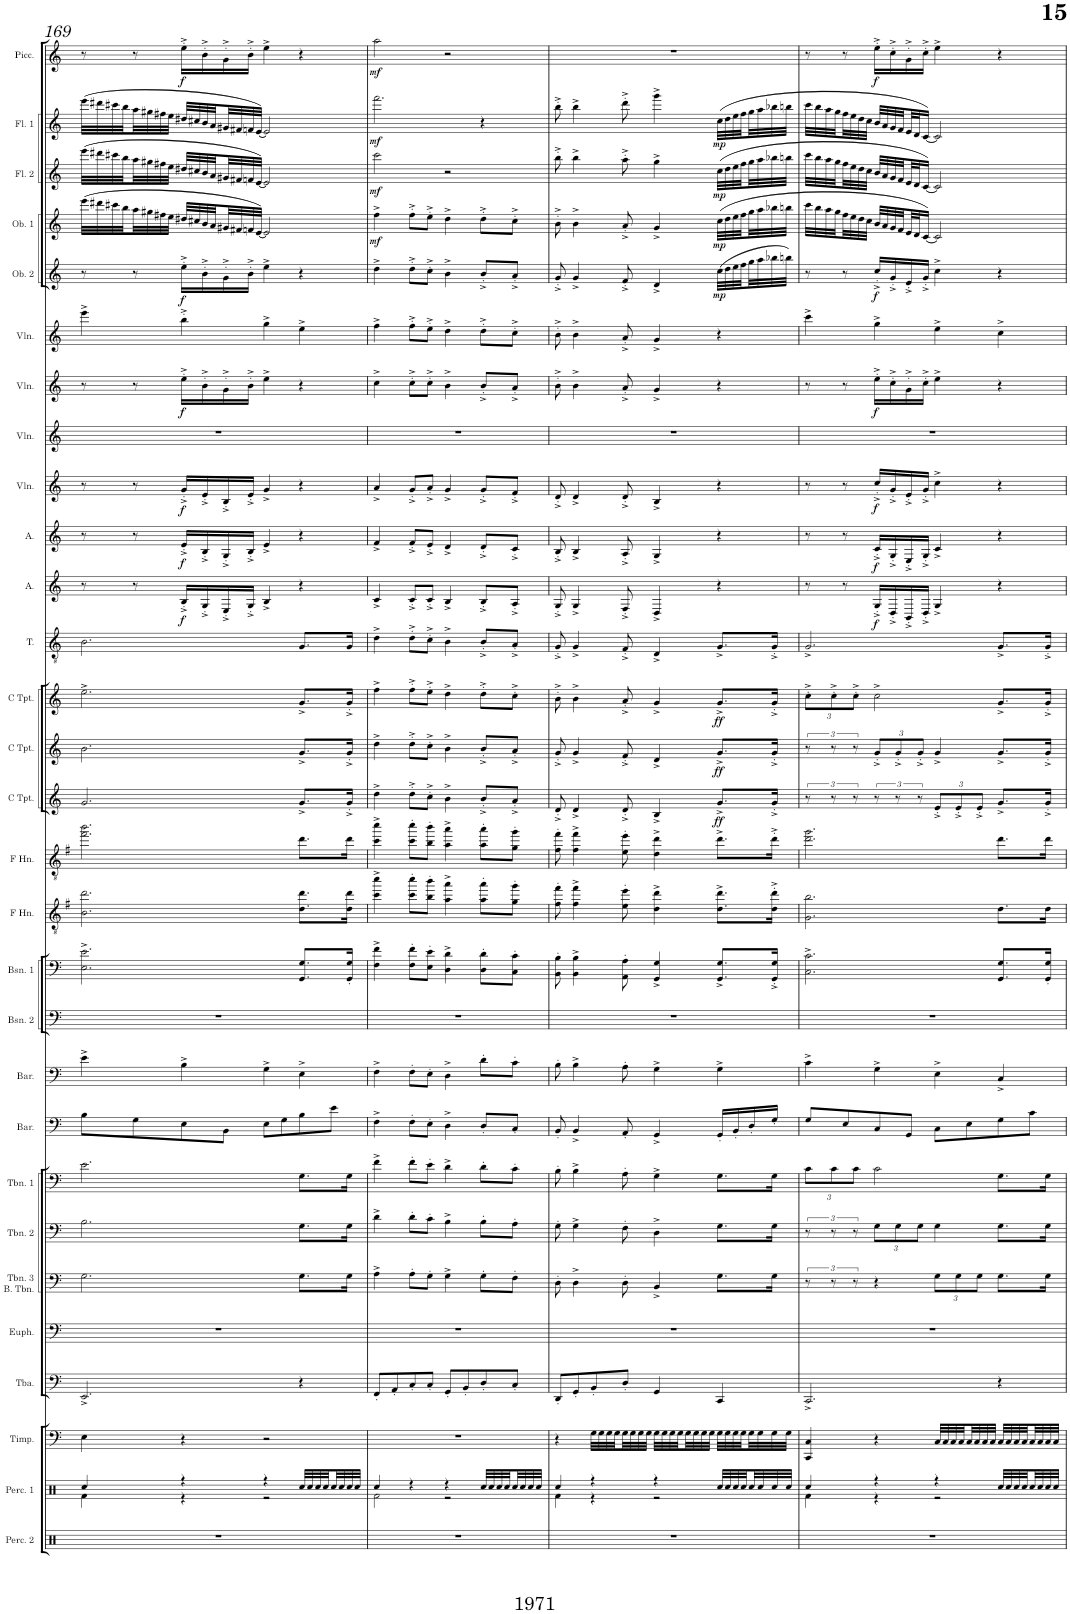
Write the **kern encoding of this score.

**kern	**kern	**kern	**kern	**kern	**kern	**kern	**kern	**kern	**kern	**kern	**kern	**kern	**kern	**kern	**dynam	**kern	**dynam	**kern	**dynam	**kern	**kern	**dynam	**kern	**dynam	**kern	**dynam	**kern	**kern	**dynam	**kern	**kern	**dynam	**kern	**dynam	**kern	**dynam	**kern	**dynam	**kern	**dynam
*part29	*part28	*part27	*part26	*part25	*part24	*part23	*part22	*part21	*part20	*part19	*part18	*part17	*part16	*part15	*part15	*part14	*part14	*part13	*part13	*part12	*part11	*part11	*part10	*part10	*part9	*part9	*part8	*part7	*part7	*part6	*part5	*part5	*part4	*part4	*part3	*part3	*part2	*part2	*part1	*part1
*staff29	*staff28	*staff27	*staff26	*staff25	*staff24	*staff23	*staff22	*staff21	*staff20	*staff19	*staff18	*staff17	*staff16	*staff15	*staff15	*staff14	*staff14	*staff13	*staff13	*staff12	*staff11	*staff11	*staff10	*staff10	*staff9	*staff9	*staff8	*staff7	*staff7	*staff6	*staff5	*staff5	*staff4	*staff4	*staff3	*staff3	*staff2	*staff2	*staff1	*staff1
*I"Percussion 2	*I"Percussion 1	*I"Timpani	*I"Tuba	*I"Euphonium	*I"Trombone 3 &amp; Bass Trombone	*I"Trombone 2	*I"Trombone 1	*I"Baritone	*I"Baritone	*I"Bassoon 2	*I"Bassoon 1	*I"Tenor	*I"Tenor	*I"C Trumpet	*	*I"C Trumpet	*	*I"C Trumpet	*	*I"Tenor	*I"Alto	*	*I"Alto	*	*I"Violin	*	*I"Violin	*I"Violin	*	*I"Violin	*I"Oboe 2	*	*I"Oboe 1	*	*I"Flute 2	*	*I"Flute 1	*	*I"Piccolo	*
*I'Perc. 2	*I'Perc. 1	*I'Timp.	*I'Tba.	*I'Euph.	*I'Tbn. 3 B. Tbn.	*I'Tbn. 2	*I'Tbn. 1	*I'Bar.	*I'Bar.	*I'Bsn. 2	*I'Bsn. 1	*I'T.	*I'T.	*I'C Tpt.	*	*I'C Tpt.	*	*I'C Tpt.	*	*I'T.	*I'A.	*	*I'A.	*	*I'Vln.	*	*I'Vln.	*I'Vln.	*	*I'Vln.	*I'Ob. 2	*	*I'Ob. 1	*	*I'Fl. 2	*	*I'Fl. 1	*	*I'Picc.	*
!!LO:PB:g=z
*clefX	*clefX	*clefF4	*clefF4	*clefF4	*clefF4	*clefF4	*clefF4	*clefF4	*clefF4	*clefF4	*clefF4	*clefGv2	*clefGv2	*clefG2	*	*clefG2	*	*clefG2	*	*clefGv2	*clefG2	*	*clefG2	*	*clefG2	*	*clefG2	*clefG2	*	*clefG2	*clefG2	*	*clefG2	*	*clefG2	*	*clefG2	*	*clefG2	*
*	*	*	*	*	*	*	*	*	*	*	*	*Trd4c7	*Trd4c7	*	*	*	*	*	*	*	*	*	*	*	*	*	*	*	*	*	*	*	*	*	*	*	*	*	*Trd-7c-12	*
*k[]	*k[]	*k[]	*k[]	*k[]	*k[]	*k[]	*k[]	*k[]	*k[]	*k[]	*k[]	*k[f#]	*k[f#]	*k[]	*	*k[]	*	*k[]	*	*k[]	*k[]	*	*k[]	*	*k[]	*	*k[]	*k[]	*	*k[]	*k[]	*	*k[]	*	*k[]	*	*k[]	*	*k[]	*
*M4/4	*M4/4	*M4/4	*M4/4	*M4/4	*M4/4	*M4/4	*M4/4	*M4/4	*M4/4	*M4/4	*M4/4	*M4/4	*M4/4	*M4/4	*	*M4/4	*	*M4/4	*	*M4/4	*M4/4	*	*M4/4	*	*M4/4	*	*M4/4	*M4/4	*	*M4/4	*M4/4	*	*M4/4	*	*M4/4	*	*M4/4	*	*M4/4	*
=169	=169	=169	=169	=169	=169	=169	=169	=169	=169	=169	=169	=169	=169	=169	=169	=169	=169	=169	=169	=169	=169	=169	=169	=169	=169	=169	=169	=169	=169	=169	=169	=169	=169	=169	=169	=169	=169	=169	=169	=169
*	*^	*	*	*	*	*	*	*	*	*	*	*	*	*	*	*	*	*	*	*	*	*	*	*	*	*	*	*	*	*	*	*	*	*	*	*	*	*	*	*
1r	4Rcc/	4Rf\	4E\	2.EE^/	1r	2.G\	2.B\	2.e\	8B\L	4e^\	1r	2.C\^ 2.e\^	2.B\ 2.dd\	2.ff#\ 2.bb\	2.g/	.	2.b\	.	2.ee^\	.	2.B\	8r	.	8r	.	8r	.	1r	8r	.	4eee^\	8r	.	(32eee\LLL	.	(32eee\LLL	.	(32eee\LLL	.	8r	.
.	.	.	.	.	.	.	.	.	.	.	.	.	.	.	.	.	.	.	.	.	.	.	.	.	.	.	.	.	.	.	.	.	.	32ddd#X\	.	32ddd#X\	.	32ddd#X\	.	.	.
.	.	.	.	.	.	.	.	.	.	.	.	.	.	.	.	.	.	.	.	.	.	.	.	.	.	.	.	.	.	.	.	.	.	32ccc#X\	.	32ccc#X\	.	32ccc#X\	.	.	.
.	.	.	.	.	.	.	.	.	.	.	.	.	.	.	.	.	.	.	.	.	.	.	.	.	.	.	.	.	.	.	.	.	.	32bb\	.	32bb\	.	32bb\	.	.	.
.	.	.	.	.	.	.	.	.	8G\	.	.	.	.	.	.	.	.	.	.	.	.	8r	.	8r	.	8r	.	.	8r	.	.	8r	.	32aa\	.	32aa\	.	32aa\	.	8r	.
.	.	.	.	.	.	.	.	.	.	.	.	.	.	.	.	.	.	.	.	.	.	.	.	.	.	.	.	.	.	.	.	.	.	32gg#X\	.	32gg#X\	.	32gg#X\	.	.	.
.	.	.	.	.	.	.	.	.	.	.	.	.	.	.	.	.	.	.	.	.	.	.	.	.	.	.	.	.	.	.	.	.	.	32ff#X\	.	32ff#X\	.	32ff#X\	.	.	.
.	.	.	.	.	.	.	.	.	.	.	.	.	.	.	.	.	.	.	.	.	.	.	.	.	.	.	.	.	.	.	.	.	.	32ee\JJJ	.	32ee\JJJ	.	32ee\JJJ	.	.	.
!	!	!	!	!	!	!	!	!	!	!	!	!	!	!	!	!	!	!	!	!	!	!	!LO:DY:b	!	!LO:DY:b	!	!LO:DY:b	!	!	!LO:DY:b	!	!	!LO:DY:b	!	!	!	!	!	!	!	!LO:DY:b
.	4r	4r	4r	.	.	.	.	.	8E\	4B^\	.	.	.	.	.	.	.	.	.	.	.	16B'^/LL	f	16e'^/LL	f	16g'^/LL	f	.	16ee'^\LL	f	4bb'^\	16ee'^\LL	f	32dd#X/LLL	.	32dd#X/LLL	.	32dd#X/LLL	.	16ee'^\LL	f
.	.	.	.	.	.	.	.	.	.	.	.	.	.	.	.	.	.	.	.	.	.	.	.	.	.	.	.	.	.	.	.	.	.	32cc#X/	.	32cc#X/	.	32cc#X/	.	.	.
.	.	.	.	.	.	.	.	.	.	.	.	.	.	.	.	.	.	.	.	.	.	16G'^/	.	16B'^/	.	16e'^/	.	.	16b'^\	.	.	16b'^\	.	32b/	.	32b/	.	32b/	.	16b'^\	.
.	.	.	.	.	.	.	.	.	.	.	.	.	.	.	.	.	.	.	.	.	.	.	.	.	.	.	.	.	.	.	.	.	.	32a/	.	32a/	.	32a/	.	.	.
.	.	.	.	.	.	.	.	.	8BB\J	.	.	.	.	.	.	.	.	.	.	.	.	16E'^/	.	16G'^/	.	16B'^/	.	.	16g'^\	.	.	16g'^\	.	32g#X/	.	32g#X/	.	32g#X/	.	16g'^\	.
.	.	.	.	.	.	.	.	.	.	.	.	.	.	.	.	.	.	.	.	.	.	.	.	.	.	.	.	.	.	.	.	.	.	32f#X/	.	32f#X/	.	32f#X/	.	.	.
.	.	.	.	.	.	.	.	.	.	.	.	.	.	.	.	.	.	.	.	.	.	16G'^/JJ	.	16B'^/JJ	.	16e'^/JJ	.	.	16b'^\JJ	.	.	16b'^\JJ	.	32fn/	.	32fn/	.	32fn/	.	16b'^\JJ	.
.	.	.	.	.	.	.	.	.	.	.	.	.	.	.	.	.	.	.	.	.	.	.	.	.	.	.	.	.	.	.	.	.	.	[32e/JJJ)	.	[32e/JJJ)	.	[32e/JJJ)	.	.	.
.	4r	2r	2r	.	.	.	.	.	8E\L	4G^\	.	.	.	.	.	.	.	.	.	.	.	4B^/	.	4e^/	.	4g^/	.	.	4ee^\	.	4gg^\	4ee^\	.	2e/]	.	2e/]	.	2e/]	.	4ee^\	.
.	.	.	.	.	.	.	.	.	8G\	.	.	.	.	.	.	.	.	.	.	.	.	.	.	.	.	.	.	.	.	.	.	.	.	.	.	.	.	.	.	.	.
.	32Rcc/LLL	.	.	4r	.	8.G\L	8.G\L	8.G\L	8B\	4E^\	.	8.GG/ 8.G/L	8.d\ 8.dd\L	8.dd\L	8.g^/L	.	8.g^/L	.	8.g^/L	.	8.G/L	4r	.	4r	.	4r	.	.	4r	.	4ee^\	4r	.	.	.	.	.	.	.	4r	.
.	32Rcc/	.	.	.	.	.	.	.	.	.	.	.	.	.	.	.	.	.	.	.	.	.	.	.	.	.	.	.	.	.	.	.	.	.	.	.	.	.	.	.	.
.	32Rcc/	.	.	.	.	.	.	.	.	.	.	.	.	.	.	.	.	.	.	.	.	.	.	.	.	.	.	.	.	.	.	.	.	.	.	.	.	.	.	.	.
.	32Rcc/	.	.	.	.	.	.	.	.	.	.	.	.	.	.	.	.	.	.	.	.	.	.	.	.	.	.	.	.	.	.	.	.	.	.	.	.	.	.	.	.
.	32Rcc/	.	.	.	.	.	.	.	8e\J	.	.	.	.	.	.	.	.	.	.	.	.	.	.	.	.	.	.	.	.	.	.	.	.	.	.	.	.	.	.	.	.
.	32Rcc/	.	.	.	.	.	.	.	.	.	.	.	.	.	.	.	.	.	.	.	.	.	.	.	.	.	.	.	.	.	.	.	.	.	.	.	.	.	.	.	.
.	32Rcc/	.	.	.	.	16G\Jk	16G\Jk	16G\Jk	.	.	.	16GG/' 16G/'Jk	16d\ 16dd\Jk	16dd\Jk	16g'^/Jk	.	16g'^/Jk	.	16g'^/Jk	.	16G/Jk	.	.	.	.	.	.	.	.	.	.	.	.	.	.	.	.	.	.	.	.
.	32Rcc/JJJ	.	.	.	.	.	.	.	.	.	.	.	.	.	.	.	.	.	.	.	.	.	.	.	.	.	.	.	.	.	.	.	.	.	.	.	.	.	.	.	.
=170	=170	=170	=170	=170	=170	=170	=170	=170	=170	=170	=170	=170	=170	=170	=170	=170	=170	=170	=170	=170	=170	=170	=170	=170	=170	=170	=170	=170	=170	=170	=170	=170	=170	=170	=170	=170	=170	=170	=170	=170	=170
!	!	!	!	!	!	!	!	!	!	!	!	!	!	!	!	!	!	!	!	!	!	!	!	!	!	!	!	!	!	!	!	!	!	!	!LO:DY:b	!	!LO:DY:b	!	!LO:DY:b	!	!LO:DY:b
1r	4Rcc/	2Rf\	1r	8FF'/L	1r	4A^\	4d^\	4f^\	4F^\	4F^\	1r	4F\^ 4f\^	4cc\^ 4ccc\^	4cc\^ 4ccc\^	4dd^\	.	4dd^\	.	4ff^\	.	4d^\	4c^/	.	4f^/	.	4a^/	.	1r	4cc^\	.	4ff^\	4dd^\	.	4ff^\	mf	2ccc\	mf	2.fff\	mf	2aa\	mf
.	.	.	.	8AA'/	.	.	.	.	.	.	.	.	.	.	.	.	.	.	.	.	.	.	.	.	.	.	.	.	.	.	.	.	.	.	.	.	.	.	.	.	.
.	4r	.	.	8C'/	.	8A'\L	8d'\L	8f'\L	8F'\L	8F'\L	.	8F\' 8f\'L	8cc\' 8ccc\'L	8cc\' 8ccc\'L	8dd'^\L	.	8dd'^\L	.	8ff'^\L	.	8d'^\L	8c'^/L	.	8f'^/L	.	8g'^/L	.	.	8cc'^\L	.	8ff'^\L	8dd'^\L	.	8ff'^\L	.	.	.	.	.	.	.
.	.	.	.	8C'/J	.	8G'\J	8c'\J	8e'\J	8E'\J	8E'\J	.	8E\' 8e\'J	8b\' 8bb\'J	8b\' 8bb\'J	8cc'^\J	.	8cc'^\J	.	8ee'^\J	.	8c'^\J	8c'^/J	.	8e'^/J	.	8a'^/J	.	.	8cc'^\J	.	8ee'^\J	8cc'^\J	.	8ee'^\J	.	.	.	.	.	.	.
.	4r	2r	.	8GG'/L	.	4G^\	4B^\	4d^\	4D^\	4D^\	.	4D\^ 4d\^	4a\^ 4aa\^	4a\^ 4aa\^	4b^\	.	4b^\	.	4dd^\	.	4B^\	4B^/	.	4d^/	.	4g^/	.	.	4b^\	.	4dd^\	4b^\	.	4dd^\	.	2r	.	.	.	2r	.
.	.	.	.	8BB'/	.	.	.	.	.	.	.	.	.	.	.	.	.	.	.	.	.	.	.	.	.	.	.	.	.	.	.	.	.	.	.	.	.	.	.	.	.
.	32Rcc/LLL	.	.	8D'/	.	8G'\L	8B'\L	8d'\L	8D'/L	8d'\L	.	8D\' 8d\'L	8a\' 8aa\'L	8a\' 8aa\'L	8b'^/L	.	8b'^/L	.	8dd'^\L	.	8B'^/L	8B'^/L	.	8d'^/L	.	8g'^/L	.	.	8b'^/L	.	8dd'^\L	8b'^/L	.	8dd'^\L	.	.	.	4r	.	.	.
.	32Rcc/	.	.	.	.	.	.	.	.	.	.	.	.	.	.	.	.	.	.	.	.	.	.	.	.	.	.	.	.	.	.	.	.	.	.	.	.	.	.	.	.
.	32Rcc/	.	.	.	.	.	.	.	.	.	.	.	.	.	.	.	.	.	.	.	.	.	.	.	.	.	.	.	.	.	.	.	.	.	.	.	.	.	.	.	.
.	32Rcc/	.	.	.	.	.	.	.	.	.	.	.	.	.	.	.	.	.	.	.	.	.	.	.	.	.	.	.	.	.	.	.	.	.	.	.	.	.	.	.	.
.	32Rcc/	.	.	8C'/J	.	8F'\J	8A'\J	8c'\J	8C'/J	8c'\J	.	8C\' 8c\'J	8g\' 8gg\'J	8g\' 8gg\'J	8a'^/J	.	8a'^/J	.	8cc'^\J	.	8A'^/J	8A'^/J	.	8c'^/J	.	8f'^/J	.	.	8a'^/J	.	8cc'^\J	8a'^/J	.	8cc'^\J	.	.	.	.	.	.	.
.	32Rcc/	.	.	.	.	.	.	.	.	.	.	.	.	.	.	.	.	.	.	.	.	.	.	.	.	.	.	.	.	.	.	.	.	.	.	.	.	.	.	.	.
.	32Rcc/	.	.	.	.	.	.	.	.	.	.	.	.	.	.	.	.	.	.	.	.	.	.	.	.	.	.	.	.	.	.	.	.	.	.	.	.	.	.	.	.
.	32Rcc/JJJ	.	.	.	.	.	.	.	.	.	.	.	.	.	.	.	.	.	.	.	.	.	.	.	.	.	.	.	.	.	.	.	.	.	.	.	.	.	.	.	.
=171	=171	=171	=171	=171	=171	=171	=171	=171	=171	=171	=171	=171	=171	=171	=171	=171	=171	=171	=171	=171	=171	=171	=171	=171	=171	=171	=171	=171	=171	=171	=171	=171	=171	=171	=171	=171	=171	=171	=171	=171	=171
1r	4Rcc/	4Rf\	4r	8DD'/L	1r	8D'\	8G'\	8B'\	8BB'/	8B'\	1r	8BB\' 8B\'	8f#\' 8ff#\'	8f#\' 8ff#\'	8d'^/	.	8g'^/	.	8b'^\	.	8G'^/	8G'^/	.	8B'^/	.	8d'^/	.	1r	8b'^\	.	8b'^\	8g'^/	.	8b'^\	.	8bb'^\	.	8bb'^\	.	1r	.
.	.	.	.	8GG'/	.	4D^\	4G^\	4B^\	4BB^/	4B^\	.	4BB\^ 4B\^	4f#\^ 4ff#\^	4f#\^ 4ff#\^	4d^/	.	4g^/	.	4b^\	.	4G^/	4G^/	.	4B^/	.	4d^/	.	.	4b^\	.	4b^\	4g^/	.	4b^\	.	4bb^\	.	4bb^\	.	.	.
.	4r	4r	32G\LLL	8BB'/	.	.	.	.	.	.	.	.	.	.	.	.	.	.	.	.	.	.	.	.	.	.	.	.	.	.	.	.	.	.	.	.	.	.	.	.	.
.	.	.	32G\	.	.	.	.	.	.	.	.	.	.	.	.	.	.	.	.	.	.	.	.	.	.	.	.	.	.	.	.	.	.	.	.	.	.	.	.	.	.
.	.	.	32G\	.	.	.	.	.	.	.	.	.	.	.	.	.	.	.	.	.	.	.	.	.	.	.	.	.	.	.	.	.	.	.	.	.	.	.	.	.	.
.	.	.	32G\	.	.	.	.	.	.	.	.	.	.	.	.	.	.	.	.	.	.	.	.	.	.	.	.	.	.	.	.	.	.	.	.	.	.	.	.	.	.
.	.	.	32G\	8D'/J	.	8D'\	8F'\	8A'\	8AA'/	8A'\	.	8AA\' 8A\'	8e\' 8ee\'	8e\' 8ee\'	8d'^/	.	8f'^/	.	8a'^/	.	8F'^/	8F'^/	.	8A'^/	.	8d'^/	.	.	8a'^/	.	8a'^/	8f'^/	.	8a'^/	.	8aa'^\	.	8ddd'^\	.	.	.
.	.	.	32G\	.	.	.	.	.	.	.	.	.	.	.	.	.	.	.	.	.	.	.	.	.	.	.	.	.	.	.	.	.	.	.	.	.	.	.	.	.	.
.	.	.	32G\	.	.	.	.	.	.	.	.	.	.	.	.	.	.	.	.	.	.	.	.	.	.	.	.	.	.	.	.	.	.	.	.	.	.	.	.	.	.
.	.	.	32G\JJJ	.	.	.	.	.	.	.	.	.	.	.	.	.	.	.	.	.	.	.	.	.	.	.	.	.	.	.	.	.	.	.	.	.	.	.	.	.	.
.	4r	2r	32G\LLL	4GG/	.	4BB^/	4D^\	4G^\	4GG^/	4G^\	.	4GG/^ 4G/^	4d\^ 4dd\^	4d\^ 4dd\^	4B^/	.	4d^/	.	4g^/	.	4D^/	4D^/	.	4G^/	.	4B^/	.	.	4g^/	.	4g^/	4d^/	.	4g^/	.	4gg^\	.	4ggg^\	.	.	.
.	.	.	32G\	.	.	.	.	.	.	.	.	.	.	.	.	.	.	.	.	.	.	.	.	.	.	.	.	.	.	.	.	.	.	.	.	.	.	.	.	.	.
.	.	.	32G\	.	.	.	.	.	.	.	.	.	.	.	.	.	.	.	.	.	.	.	.	.	.	.	.	.	.	.	.	.	.	.	.	.	.	.	.	.	.
.	.	.	32G\	.	.	.	.	.	.	.	.	.	.	.	.	.	.	.	.	.	.	.	.	.	.	.	.	.	.	.	.	.	.	.	.	.	.	.	.	.	.
.	.	.	32G\	.	.	.	.	.	.	.	.	.	.	.	.	.	.	.	.	.	.	.	.	.	.	.	.	.	.	.	.	.	.	.	.	.	.	.	.	.	.
.	.	.	32G\	.	.	.	.	.	.	.	.	.	.	.	.	.	.	.	.	.	.	.	.	.	.	.	.	.	.	.	.	.	.	.	.	.	.	.	.	.	.
.	.	.	32G\	.	.	.	.	.	.	.	.	.	.	.	.	.	.	.	.	.	.	.	.	.	.	.	.	.	.	.	.	.	.	.	.	.	.	.	.	.	.
.	.	.	32G\JJJ	.	.	.	.	.	.	.	.	.	.	.	.	.	.	.	.	.	.	.	.	.	.	.	.	.	.	.	.	.	.	.	.	.	.	.	.	.	.
!	!	!	!	!	!	!	!	!	!	!	!	!	!	!	!	!LO:DY:b	!	!LO:DY:b	!	!LO:DY:b	!	!	!	!	!	!	!	!	!	!	!	!	!LO:DY:b	!	!LO:DY:b	!	!LO:DY:b	!	!LO:DY:b	!	!
.	32Rcc/LLL	.	32G\LLL	4CC/	.	8.G\L	8.G\L	8.G\L	16GG'/LL	4G^\	.	8.GG/^ 8.G/^L	8.d\^ 8.dd\^L	8.dd^\L	8.g^/L	ff	8.g^/L	ff	8.g^/L	ff	8.G^/L	4r	.	4r	.	4r	.	.	4r	.	4r	(32cc\LLL	mp	(32cc\LLL	mp	(32cc\LLL	mp	(32cc\LLL	mp	.	.
.	32Rcc/	.	32G\	.	.	.	.	.	.	.	.	.	.	.	.	.	.	.	.	.	.	.	.	.	.	.	.	.	.	.	.	32dd\	.	32dd\	.	32dd\	.	32dd\	.	.	.
.	32Rcc/	.	32G\	.	.	.	.	.	16BB'/	.	.	.	.	.	.	.	.	.	.	.	.	.	.	.	.	.	.	.	.	.	.	32ee\	.	32ee\	.	32ee\	.	32ee\	.	.	.
.	32Rcc/	.	32G\	.	.	.	.	.	.	.	.	.	.	.	.	.	.	.	.	.	.	.	.	.	.	.	.	.	.	.	.	32ff\	.	32ff\	.	32ff\	.	32ff\	.	.	.
.	32Rcc/	.	32G\	.	.	.	.	.	16D'/	.	.	.	.	.	.	.	.	.	.	.	.	.	.	.	.	.	.	.	.	.	.	32gg\	.	32gg\	.	32gg\	.	32gg\	.	.	.
.	32Rcc/	.	32G\	.	.	.	.	.	.	.	.	.	.	.	.	.	.	.	.	.	.	.	.	.	.	.	.	.	.	.	.	32aa\	.	32aa\	.	32aa\	.	32aa\	.	.	.
.	32Rcc/	.	32G\	.	.	16G\Jk	16G\Jk	16G\Jk	16G'/JJ	.	.	16GG/'^ 16G/'^Jk	16d\'^ 16dd\'^Jk	16dd'^\Jk	16g'^/Jk	.	16g'^/Jk	.	16g'^/Jk	.	16G'^/Jk	.	.	.	.	.	.	.	.	.	.	32bb-X\	.	32bb-X\	.	32bb-X\	.	32bb-X\	.	.	.
.	32Rcc/JJJ	.	32G\JJJ	.	.	.	.	.	.	.	.	.	.	.	.	.	.	.	.	.	.	.	.	.	.	.	.	.	.	.	.	32bbn\JJJ)	.	32bbn\JJJ	.	32bbn\JJJ	.	32bbn\JJJ	.	.	.
=172	=172	=172	=172	=172	=172	=172	=172	=172	=172	=172	=172	=172	=172	=172	=172	=172	=172	=172	=172	=172	=172	=172	=172	=172	=172	=172	=172	=172	=172	=172	=172	=172	=172	=172	=172	=172	=172	=172	=172	=172	=172
*	*	*	*	*	*	*	*	*Xbrackettup	*	*	*	*	*	*	*	*	*	*	*Xbrackettup	*	*	*	*	*	*	*	*	*	*	*	*	*	*	*	*	*	*	*	*	*	*
1r	4Rcc/	4Rf\	4CC/ 4C/	2.CC^/	1r	4r	4r	12c\L	8G/L	4c^\	1r	2.C\^ 2.c\^	2.G\ 2.b\	2.dd\ 2.gg\	4r	.	4r	.	12cc'^\L	.	2.G^/	8r	.	8r	.	8r	.	1r	8r	.	4ccc^\	8r	.	32ccc\LLL	.	32ccc\LLL	.	32ccc\LLL	.	8r	.
.	.	.	.	.	.	.	.	.	.	.	.	.	.	.	.	.	.	.	.	.	.	.	.	.	.	.	.	.	.	.	.	.	.	32bb\	.	32bb\	.	32bb\	.	.	.
.	.	.	.	.	.	.	.	.	.	.	.	.	.	.	.	.	.	.	.	.	.	.	.	.	.	.	.	.	.	.	.	.	.	32aa\	.	32aa\	.	32aa\	.	.	.
.	.	.	.	.	.	.	.	12c\	.	.	.	.	.	.	.	.	.	.	12cc'^\	.	.	.	.	.	.	.	.	.	.	.	.	.	.	.	.	.	.	.	.	.	.
.	.	.	.	.	.	.	.	.	.	.	.	.	.	.	.	.	.	.	.	.	.	.	.	.	.	.	.	.	.	.	.	.	.	32gg\	.	32gg\	.	32gg\	.	.	.
.	.	.	.	.	.	.	.	.	8E/	.	.	.	.	.	.	.	.	.	.	.	.	8r	.	8r	.	8r	.	.	8r	.	.	8r	.	32ff\	.	32ff\	.	32ff\	.	8r	.
.	.	.	.	.	.	.	.	.	.	.	.	.	.	.	.	.	.	.	.	.	.	.	.	.	.	.	.	.	.	.	.	.	.	32ee\	.	32ee\	.	32ee\	.	.	.
.	.	.	.	.	.	.	.	12c\J	.	.	.	.	.	.	.	.	.	.	12cc'^\J	.	.	.	.	.	.	.	.	.	.	.	.	.	.	.	.	.	.	.	.	.	.
.	.	.	.	.	.	.	.	.	.	.	.	.	.	.	.	.	.	.	.	.	.	.	.	.	.	.	.	.	.	.	.	.	.	32dd\	.	32dd\	.	32dd\	.	.	.
.	.	.	.	.	.	.	.	.	.	.	.	.	.	.	.	.	.	.	.	.	.	.	.	.	.	.	.	.	.	.	.	.	.	32cc\JJJ	.	32cc\JJJ	.	32cc\JJJ	.	.	.
*	*	*	*	*	*	*	*Xbrackettup	*	*	*	*	*	*	*	*	*	*Xbrackettup	*	*	*	*	*	*	*	*	*	*	*	*	*	*	*	*	*	*	*	*	*	*	*	*
!	!	!	!	!	!	!	!	!	!	!	!	!	!	!	!	!	!	!	!	!	!	!	!LO:DY:b	!	!LO:DY:b	!	!LO:DY:b	!	!	!LO:DY:b	!	!	!LO:DY:b	!	!	!	!	!	!	!	!LO:DY:b
.	4r	4r	4r	.	.	4r	12G\L	2c\	8C/	4G^\	.	.	.	.	4r	.	12g'^/L	.	2cc^\	.	.	16G'^/LL	f	16c'^/LL	f	16cc'^/LL	f	.	16ee'^\LL	f	4gg^\	16cc'^/LL	f	32b/LLL	.	32b/LLL	.	32b/LLL	.	16ee'^\LL	f
.	.	.	.	.	.	.	.	.	.	.	.	.	.	.	.	.	.	.	.	.	.	.	.	.	.	.	.	.	.	.	.	.	.	32a/	.	32a/	.	32a/	.	.	.
.	.	.	.	.	.	.	.	.	.	.	.	.	.	.	.	.	.	.	.	.	.	16D'^/	.	16G'^/	.	16g'^/	.	.	16cc'^\	.	.	16g'^/	.	32g/	.	32g/	.	32g/	.	16cc'^\	.
.	.	.	.	.	.	.	12G\	.	.	.	.	.	.	.	.	.	12g'^/	.	.	.	.	.	.	.	.	.	.	.	.	.	.	.	.	.	.	.	.	.	.	.	.
.	.	.	.	.	.	.	.	.	.	.	.	.	.	.	.	.	.	.	.	.	.	.	.	.	.	.	.	.	.	.	.	.	.	32f/	.	32f/	.	32f/	.	.	.
.	.	.	.	.	.	.	.	.	8GG/J	.	.	.	.	.	.	.	.	.	.	.	.	16BB'^/	.	16E'^/	.	16e'^/	.	.	16g'^\	.	.	16e'^/	.	32e/	.	32e/	.	32e/	.	16g'^\	.
.	.	.	.	.	.	.	.	.	.	.	.	.	.	.	.	.	.	.	.	.	.	.	.	.	.	.	.	.	.	.	.	.	.	32d/J	.	32d/J	.	32d/J	.	.	.
.	.	.	.	.	.	.	12G\J	.	.	.	.	.	.	.	.	.	12g'^/J	.	.	.	.	.	.	.	.	.	.	.	.	.	.	.	.	.	.	.	.	.	.	.	.
.	.	.	.	.	.	.	.	.	.	.	.	.	.	.	.	.	.	.	.	.	.	16D'^/JJ	.	16G'^/JJ	.	16g'^/JJ	.	.	16cc'^\JJ	.	.	16g'^/JJ	.	[16c/JJ)	.	[16c/JJ)	.	[16c/JJ)	.	16cc'^\JJ	.
*	*	*	*	*	*	*Xbrackettup	*	*	*	*	*	*	*	*	*Xbrackettup	*	*	*	*	*	*	*	*	*	*	*	*	*	*	*	*	*	*	*	*	*	*	*	*	*	*
.	4r	2r	32C/LLL	.	.	12G\L	4G\	.	8C\L	4E^\	.	.	.	.	12e'^/L	.	4g^/	.	.	.	.	4G^/	.	4c^/	.	4cc^\	.	.	4ee^\	.	4ee^\	4cc^\	.	2c/]	.	2c/]	.	2c/]	.	4ee^\	.
.	.	.	32C/	.	.	.	.	.	.	.	.	.	.	.	.	.	.	.	.	.	.	.	.	.	.	.	.	.	.	.	.	.	.	.	.	.	.	.	.	.	.
.	.	.	32C/	.	.	.	.	.	.	.	.	.	.	.	.	.	.	.	.	.	.	.	.	.	.	.	.	.	.	.	.	.	.	.	.	.	.	.	.	.	.
.	.	.	.	.	.	12G\	.	.	.	.	.	.	.	.	12e'^/	.	.	.	.	.	.	.	.	.	.	.	.	.	.	.	.	.	.	.	.	.	.	.	.	.	.
.	.	.	32C/	.	.	.	.	.	.	.	.	.	.	.	.	.	.	.	.	.	.	.	.	.	.	.	.	.	.	.	.	.	.	.	.	.	.	.	.	.	.
.	.	.	32C/	.	.	.	.	.	8E\	.	.	.	.	.	.	.	.	.	.	.	.	.	.	.	.	.	.	.	.	.	.	.	.	.	.	.	.	.	.	.	.
.	.	.	32C/	.	.	.	.	.	.	.	.	.	.	.	.	.	.	.	.	.	.	.	.	.	.	.	.	.	.	.	.	.	.	.	.	.	.	.	.	.	.
.	.	.	.	.	.	12G\J	.	.	.	.	.	.	.	.	12e'^/J	.	.	.	.	.	.	.	.	.	.	.	.	.	.	.	.	.	.	.	.	.	.	.	.	.	.
.	.	.	32C/	.	.	.	.	.	.	.	.	.	.	.	.	.	.	.	.	.	.	.	.	.	.	.	.	.	.	.	.	.	.	.	.	.	.	.	.	.	.
.	.	.	32C/JJJ	.	.	.	.	.	.	.	.	.	.	.	.	.	.	.	.	.	.	.	.	.	.	.	.	.	.	.	.	.	.	.	.	.	.	.	.	.	.
.	32Rcc/LLL	.	32C/LLL	4r	.	8.G\L	8.G\L	8.G\L	8G\	4C^/	.	8.GG/ 8.G/L	8.d\L	8.dd\L	8.g^/L	.	8.g^/L	.	8.g^/L	.	8.G^/L	4r	.	4r	.	4r	.	.	4r	.	4cc^\	4r	.	.	.	.	.	.	.	4r	.
.	32Rcc/	.	32C/	.	.	.	.	.	.	.	.	.	.	.	.	.	.	.	.	.	.	.	.	.	.	.	.	.	.	.	.	.	.	.	.	.	.	.	.	.	.
.	32Rcc/	.	32C/	.	.	.	.	.	.	.	.	.	.	.	.	.	.	.	.	.	.	.	.	.	.	.	.	.	.	.	.	.	.	.	.	.	.	.	.	.	.
.	32Rcc/	.	32C/	.	.	.	.	.	.	.	.	.	.	.	.	.	.	.	.	.	.	.	.	.	.	.	.	.	.	.	.	.	.	.	.	.	.	.	.	.	.
.	32Rcc/	.	32C/	.	.	.	.	.	8c\J	.	.	.	.	.	.	.	.	.	.	.	.	.	.	.	.	.	.	.	.	.	.	.	.	.	.	.	.	.	.	.	.
.	32Rcc/	.	32C/	.	.	.	.	.	.	.	.	.	.	.	.	.	.	.	.	.	.	.	.	.	.	.	.	.	.	.	.	.	.	.	.	.	.	.	.	.	.
.	32Rcc/	.	32C/	.	.	16G\Jk	16G\Jk	16G\Jk	.	.	.	16GG/' 16G/'Jk	16d\Jk	16dd\Jk	16g'^/Jk	.	16g'^/Jk	.	16g'^/Jk	.	16G'^/Jk	.	.	.	.	.	.	.	.	.	.	.	.	.	.	.	.	.	.	.	.
.	32Rcc/JJJ	.	32C/JJJ	.	.	.	.	.	.	.	.	.	.	.	.	.	.	.	.	.	.	.	.	.	.	.	.	.	.	.	.	.	.	.	.	.	.	.	.	.	.
*	*v	*v	*	*	*	*	*	*	*	*	*	*	*	*	*	*	*	*	*	*	*	*	*	*	*	*	*	*	*	*	*	*	*	*	*	*	*	*	*	*	*
=	=	=	=	=	=	=	=	=	=	=	=	=	=	=	=	=	=	=	=	=	=	=	=	=	=	=	=	=	=	=	=	=	=	=	=	=	=	=	=	=
*-	*-	*-	*-	*-	*-	*-	*-	*-	*-	*-	*-	*-	*-	*-	*-	*-	*-	*-	*-	*-	*-	*-	*-	*-	*-	*-	*-	*-	*-	*-	*-	*-	*-	*-	*-	*-	*-	*-	*-	*-
